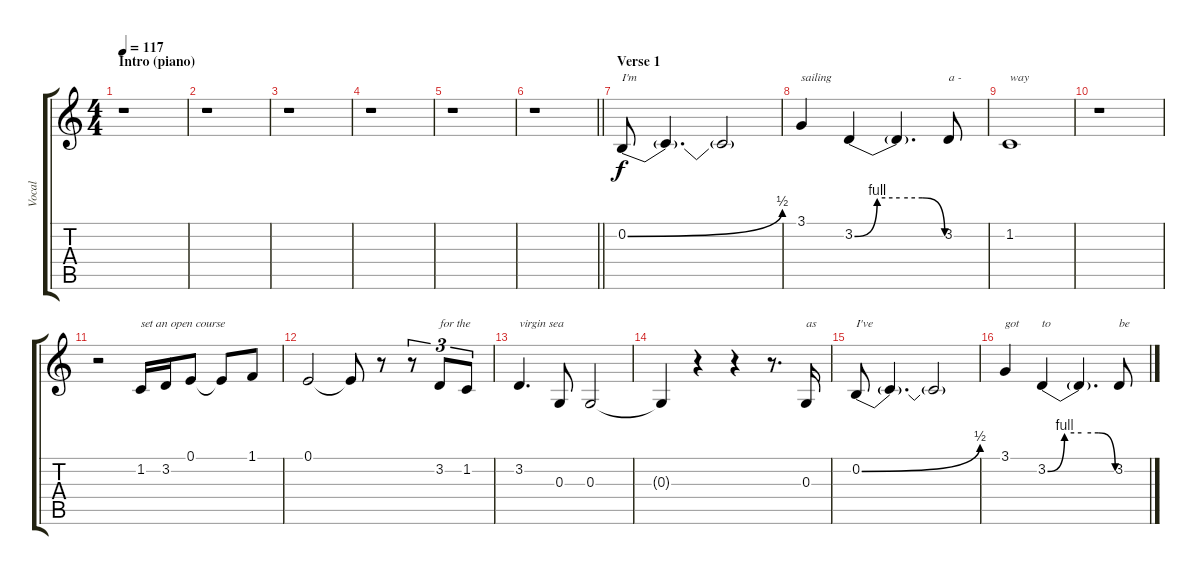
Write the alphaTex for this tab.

\track ("Vocal" "Vocal") {instrument tenorsax}
\staff {score tabs}
\tuning (E4 B3 G3 D3 A2 E2) {hide}
\ts (4 4)
\section ("" "Intro (piano)")
\tempo 117
\clef g2
\ks c
r.1{dy f instrument tenorsax} |
r.1 |
r.1 |
r.1 |
r.1 |
\barLineRight lightlight
r.1 |
\section ("" "Verse 1")
0.2{be (bend 0 0 60 2)}.8{txt "I'm"} 0.2{t}.4{d} 0.2{t}.2 |
3.1.4{txt "sailing"} 3.2{be (custom 0 0 15 4 30 4 45 4 60 0)}.4 3.2{t}.4{d} 3.2.8{txt "a - "} |
1.2.1{txt "way"} |
r.1 |
r.2 1.2.16{txt "set an open course"} 3.2.16 0.1.8 0.1{t}.8 1.1.8 |
0.1.2 0.1{t}.8 r.8 r.8{tu (3 2)} 3.2.8{tu (3 2) txt "for the"} 1.2.8{tu (3 2)} |
3.2.4{d txt "virgin sea"} 0.3.8 0.3.2 |
0.3{t}.4 r.4 r.4 r.8{d} 0.3.16{txt "as"} |
0.2{be (bend 0 0 60 2)}.8{txt "I've"} 0.2{t}.4{d} 0.2{t}.2 |
3.1.4{txt "got"} 3.2{be (custom 0 0 15 4 30 4 45 4 60 0)}.4{txt "to"} 3.2{t}.4{d} 3.2.8{txt "be"}
